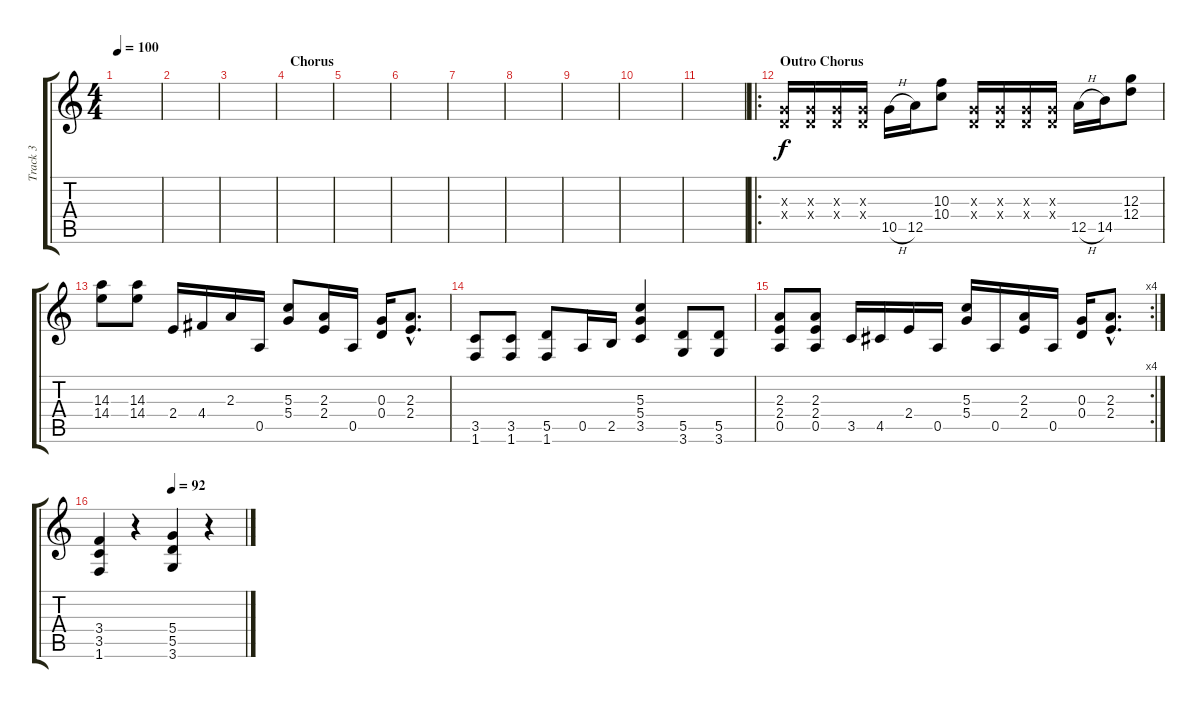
\track ("Track 3" "Track 3") {instrument overdrivenguitar}
\staff {score tabs}
\tuning (E4 B3 G3 D3 A2 E2) {hide}
\ts (4 4)
\tempo 100
\clef g2
\ks c
|
|
|
\section ("" "Chorus")
|
|
|
|
|
|
|
|
\ro
\section ("" "Outro Chorus")
(0.3{x} 0.4{x}).16 (0.3{x} 0.4{x}).16 (0.3{x} 0.4{x}).16 (0.3{x} 0.4{x}).16 10.5{h}.16 12.5.16 (10.3 10.4).8 (0.3{x} 0.4{x}).16 (0.3{x} 0.4{x}).16 (0.3{x} 0.4{x}).16 (0.3{x} 0.4{x}).16 12.5{h}.16 14.5.16 (12.3 12.4).8 |
(14.3 14.4).8 (14.3 14.4).8 2.4.16 4.4.16 2.3.16 0.5.16 (5.3 5.4).8 (2.3 2.4).16 0.5.16 (0.3 0.4).16 (2.3{hac} 2.4{hac}).8{d} |
(3.5 1.6).8 (3.5 1.6).8 (5.5 1.6).8 0.5.16 2.5.16 (5.3 5.4 3.5).4 (5.5 3.6).8 (5.5 3.6).8 |
\rc 4
(2.3 2.4 0.5).8 (2.3 2.4 0.5).8 3.5.16 4.5.16 2.4.16 0.5.16 (5.3 5.4).16 0.5.16 (2.3 2.4).16 0.5.16 (0.3 0.4).16 (2.3{hac} 2.4{hac}).8{d} |
\tempo (92 0.5)
(3.4 3.5 1.6).4 r.4 (5.4 5.5 3.6).4 r.4
